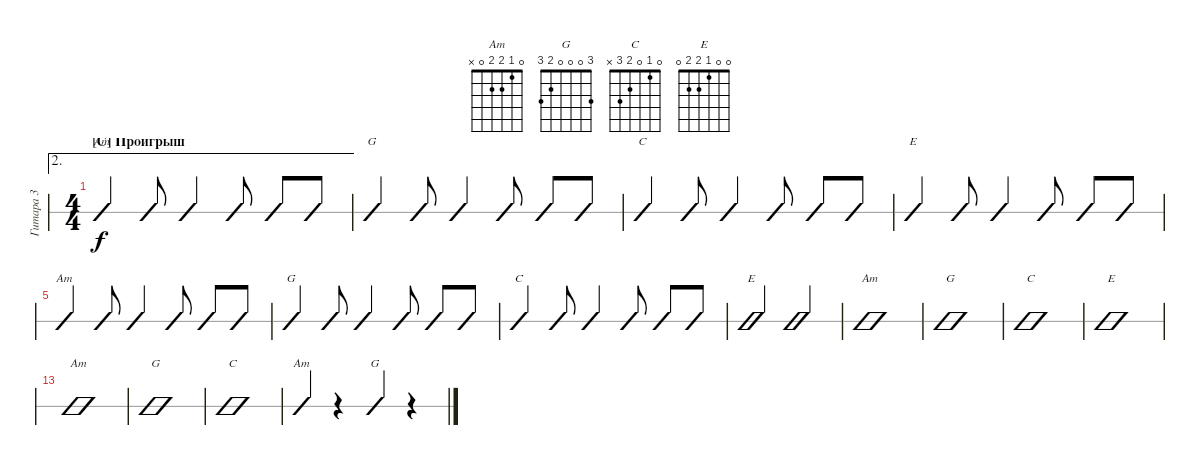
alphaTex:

\defaultSystemsLayout 4
\bracketExtendMode groupsimilarinstruments
\multiTrackTrackNamePolicy hidden
\firstSystemTrackNameMode fullname
\otherSystemsTrackNameMode fullname
\otherSystemsTrackNameOrientation horizontal
\defaultBarNumberDisplay FirstOfSystem
\track ("Гитара 3" "S-Gt") {instrument acousticguitarsteel}
\staff {slash}
\tuning (E4 B3 G3 D3 A2 E2)
\chord ("Am" 0 1 2 2 0 x)
\chord ("G" 3 0 0 0 2 3)
\chord ("C" 0 1 0 2 3 x)
\chord ("E" 0 0 1 2 2 0)
\ae 2
\ts (4 4)
\section ("C" "Проигрыш")
\tempo (150 hide)
\clef g2
\ks c
(0.1 1.2 2.3 2.4 0.5).4{bd 60 ch "Am" dy f} (0.1 1.2 2.3 2.4 0.5).8{bd 60} (0.1 1.2 2.3 2.4 0.5).4{bu 60} (0.1 1.2 2.3 2.4 0.5).8{bu 60} (0.1 1.2 2.3 2.4 0.5).8{bd 60} (0.1 1.2 2.3 2.4 0.5).8{bu 60} |
(3.1 0.2 0.3 0.4 2.5 3.6).4{bd 60 ch "G"} (3.1 0.2 0.3 0.4 2.5 3.6).8{bd 60} (3.1 0.2 0.3 0.4 2.5 3.6).4{bu 60} (3.1 0.2 0.3 0.4 2.5 3.6).8{bu 60} (3.1 0.2 0.3 0.4 2.5 3.6).8{bd 60} (3.1 0.2 0.3 0.4 2.5 3.6).8{bu 60} |
(0.1 1.2 0.3 2.4 3.5).4{bd 60 ch "C"} (0.1 1.2 0.3 2.4 3.5).8{bd 60} (0.1 1.2 0.3 2.4 3.5).4{bu 60} (0.1 1.2 0.3 2.4 3.5).8{bu 60} (0.1 1.2 0.3 2.4 3.5).8{bd 60} (0.1 1.2 0.3 2.4 3.5).8{bu 60} |
(0.1 0.2 1.3 2.4 2.5 0.6).4{bd 60 ch "E"} (0.1 0.2 1.3 2.4 2.5 0.6).8{bd 60} (0.1 0.2 1.3 2.4 2.5 0.6).4{bu 60} (0.1 0.2 1.3 2.4 2.5 0.6).8{bu 60} (0.1 0.2 1.3 2.4 2.5 0.6).8{bd 60} (0.1 0.2 1.3 2.4 2.5 0.6).8{bu 60} |
(0.1 1.2 2.3 2.4 0.5).4{bd 60 ch "Am"} (0.1 1.2 2.3 2.4 0.5).8{bd 60} (0.1 1.2 2.3 2.4 0.5).4{bu 60} (0.1 1.2 2.3 2.4 0.5).8{bu 60} (0.1 1.2 2.3 2.4 0.5).8{bd 60} (0.1 1.2 2.3 2.4 0.5).8{bu 60} |
(3.1 0.2 0.3 0.4 2.5 3.6).4{bd 60 ch "G"} (3.1 0.2 0.3 0.4 2.5 3.6).8{bd 60} (3.1 0.2 0.3 0.4 2.5 3.6).4{bu 60} (3.1 0.2 0.3 0.4 2.5 3.6).8{bu 60} (3.1 0.2 0.3 0.4 2.5 3.6).8{bd 60} (3.1 0.2 0.3 0.4 2.5 3.6).8{bu 60} |
(0.1 1.2 0.3 2.4 3.5).4{bd 60 ch "C"} (0.1 1.2 0.3 2.4 3.5).8{bd 60} (0.1 1.2 0.3 2.4 3.5).4{bu 60} (0.1 1.2 0.3 2.4 3.5).8{bu 60} (0.1 1.2 0.3 2.4 3.5).8{bd 60} (0.1 1.2 0.3 2.4 3.5).8{bu 60} |
(0.1 0.2 1.3 2.4 2.5 0.6).2{bd 60 ch "E"} (0.1 0.2 1.3 2.4 2.5 0.6).2{bd 60} |
(0.1 1.2 2.3 2.4 0.5).1{bd 60 ch "Am"} |
(3.1 0.2 0.3 0.4 2.5 3.6).1{bd 60 ch "G"} |
(0.1 1.2 0.3 2.4 3.5).1{bd 60 ch "C"} |
(0.1 0.2 1.3 2.4 2.5 0.6).1{bd 60 ch "E"} |
(0.1 1.2 2.3 2.4 0.5).1{bd 60 ch "Am"} |
(3.1 0.2 0.3 0.4 2.5 3.6).1{bd 60 ch "G"} |
(0.1 1.2 0.3 2.4 3.5).1{bd 60 ch "C"} |
(0.1 0.2 1.3 2.4 2.5 0.6).4{bd 60 ch "Am"} r.4 (3.1 3.2 4.3 5.4 5.5 3.6).4{bd 60 ch "G"} r.4
